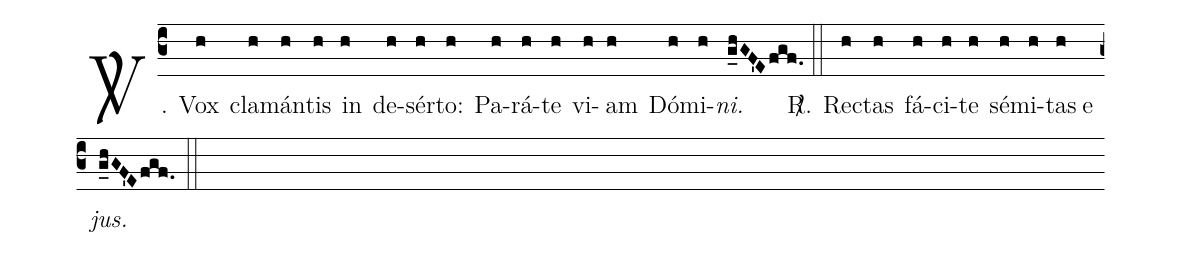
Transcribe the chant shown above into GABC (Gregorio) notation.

%%
(c3)
<sp>V/</sp>. V{o}x(h) cla(h)mán(h)tis(h) in(h) de(h)sér(h)to:(h)
Pa(h)rá(h)te(h) vi(h)am(h) Dó(h)mi(h)<i>ni.</i>(g_hGF'Efgf.) <sp>R/</sp>.(::)
Rec(h)tas(h) fá(h)ci(h)te(h) sé(h)mi(h)tas(h) e()<i>jus.</i>(g_hGF'Efgf.) (::)
